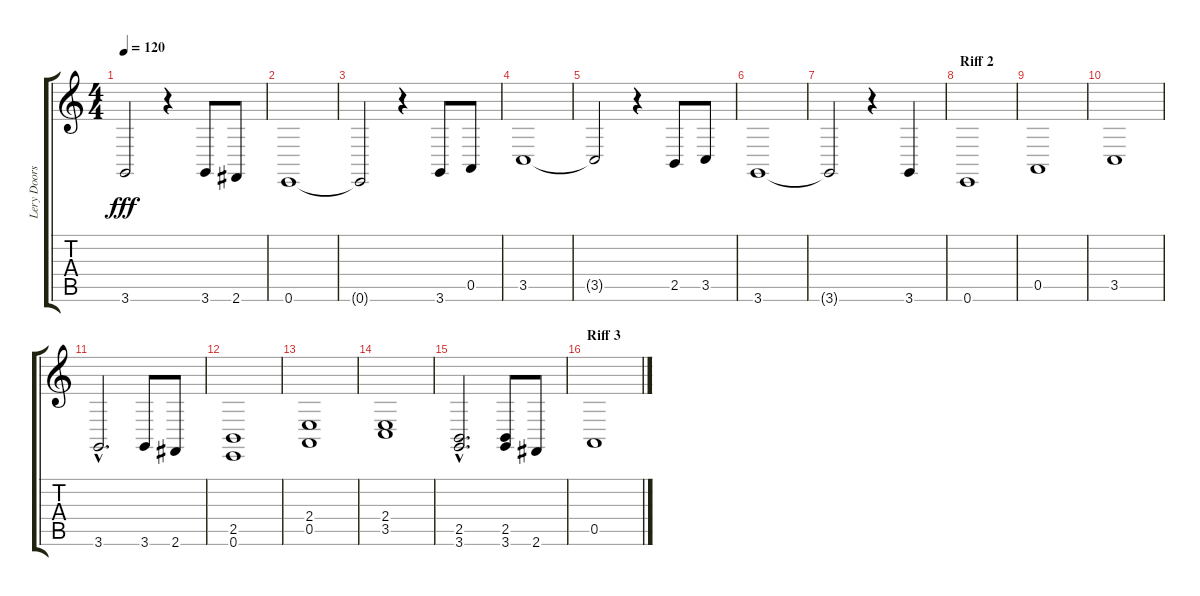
\track ("Lery Doors" "Lery Doors") {instrument cello}
\staff {score tabs}
\tuning (E4 B3 G3 D3 A2 E2) {hide}
\ts (4 4)
\tempo 120
\clef g2
\ks c
3.6{t}.2{dy fff} r.4 3.6.8 2.6.8 |
0.6.1 |
0.6{t}.2 r.4 3.6.8 0.5.8 |
3.5.1 |
3.5{t}.2 r.4 2.5.8 3.5.8 |
3.6.1 |
3.6{t}.2 r.4 3.6.4 |
\section ("" "Riff 2")
0.6.1 |
0.5.1 |
3.5.1 |
3.6{hac}.2{d} 3.6.8 2.6.8 |
(2.5 0.6).1 |
(2.4 0.5).1 |
(2.4 3.5).1 |
(2.5{hac} 3.6{hac}).2{d} (2.5 3.6).8 2.6.8 |
\section ("" "Riff 3")
0.5.1
